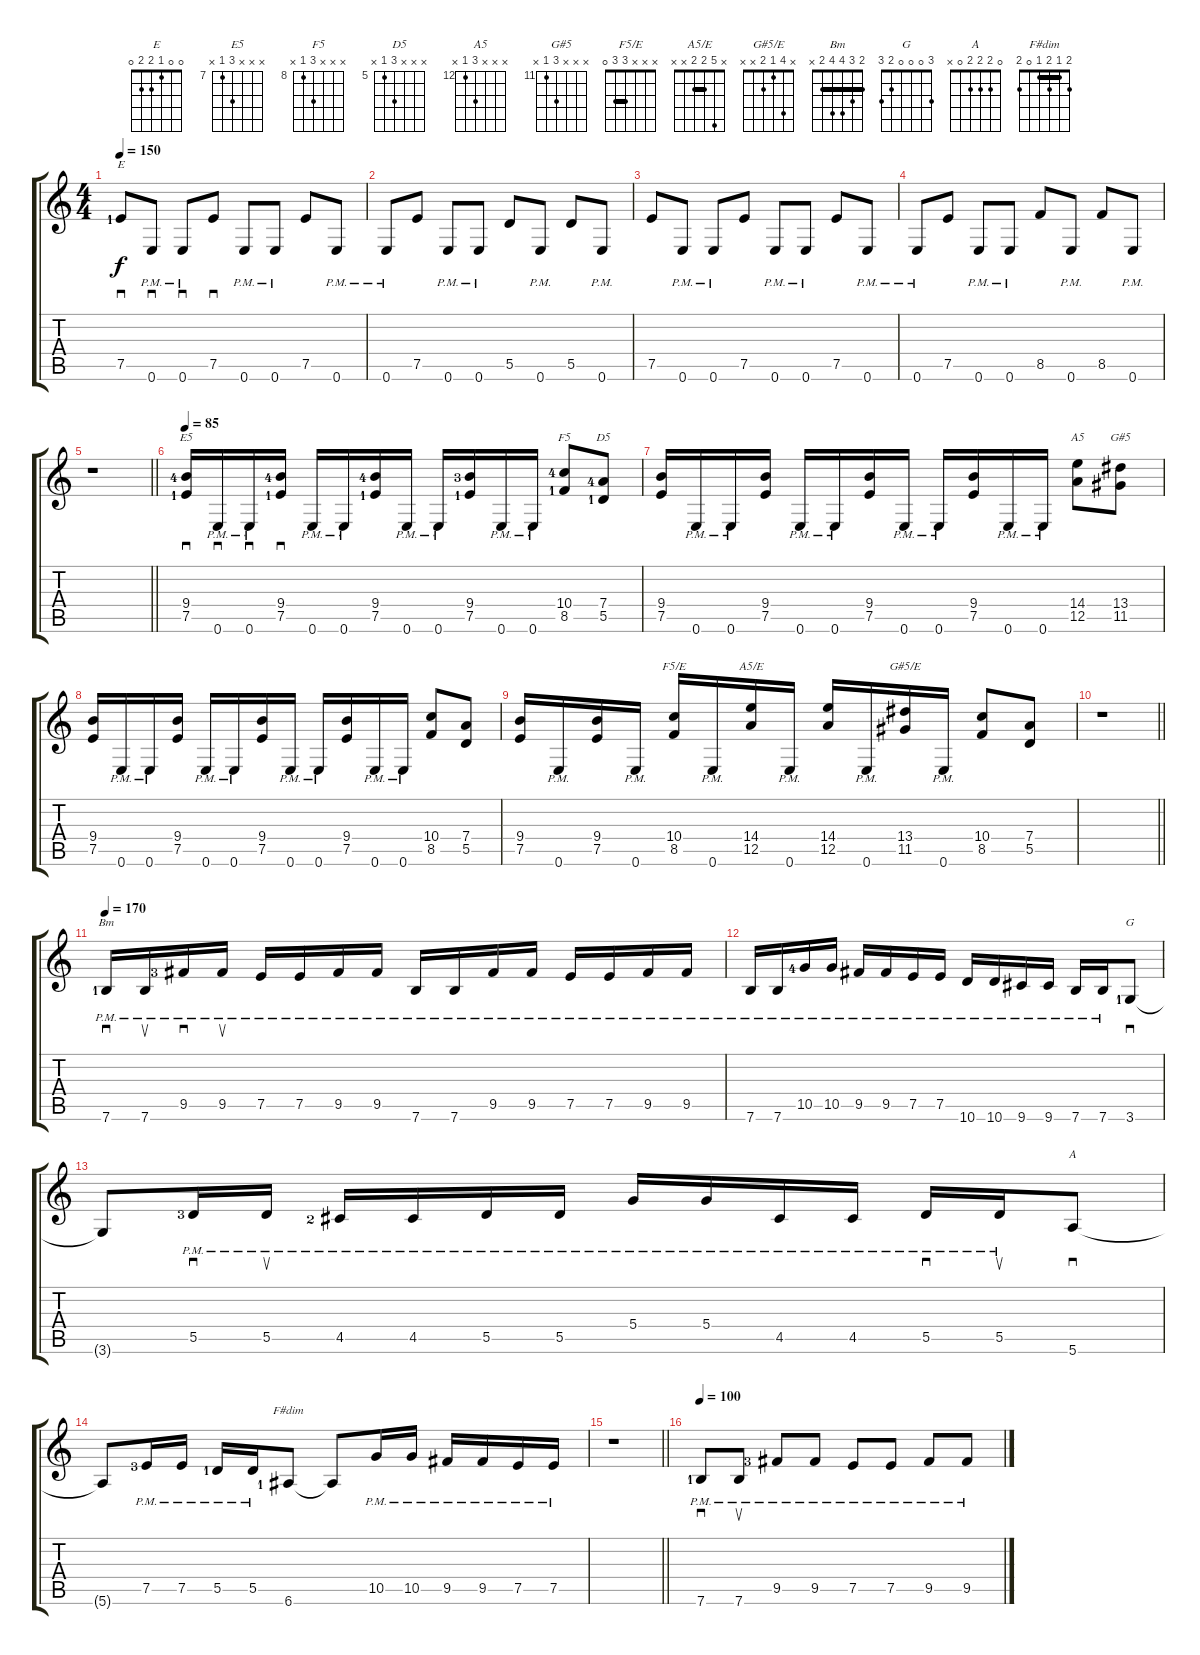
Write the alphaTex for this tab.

\track "" {instrument overdrivenguitar}
\staff {score tabs}
\tuning (E4 B3 G3 D3 A2 E2) {hide}
\chord ("E" 0 0 1 2 2 0)
\chord ("E5" x x x 9 7 x) {firstfret 7}
\chord ("F5" x x x 10 8 x) {firstfret 8}
\chord ("D5" x x x 7 5 x) {firstfret 5}
\chord ("A5" x x x 14 12 x) {firstfret 12}
\chord ("G#5" x x x 13 11 x) {firstfret 11}
\chord ("F5/E" x x x 3 3 0) {barre 3}
\chord ("A5/E" x 5 2 2 x x) {barre 2}
\chord ("G#5/E" x 4 1 2 x x)
\chord ("Bm" 2 3 4 4 2 x) {barre 2}
\chord ("G" 3 0 0 0 2 3)
\chord ("A" 0 2 2 2 0 x)
\chord ("F#dim" 2 1 2 1 0 2) {barre 1}
\ts (4 4)
\section ("" "")
\tempo 150
\clef g2
\ks c
7.5{lf 2}.8{sd ch "E" dy f} 0.6{pm}.8{sd} 0.6{pm}.8{sd} 7.5.8{sd} 0.6{pm}.8 0.6{pm}.8 7.5.8 0.6{pm}.8 |
0.6{pm}.8 7.5.8 0.6{pm}.8 0.6{pm}.8 5.5.8 0.6{pm}.8 5.5.8 0.6{pm}.8 |
7.5.8 0.6{pm}.8 0.6{pm}.8 7.5.8 0.6{pm}.8 0.6{pm}.8 7.5.8 0.6{pm}.8 |
0.6{pm}.8 7.5.8 0.6{pm}.8 0.6{pm}.8 8.5.8 0.6{pm}.8 8.5.8 0.6{pm}.8 |
\barLineRight lightlight
r.1 |
\section ("" "")
\tempo 85
(9.4{lf 5} 7.5{lf 2}).16{sd ch "E5"} 0.6{pm}.16{sd} 0.6{pm}.16{sd} (9.4{lf 5} 7.5{lf 2}).16{sd} 0.6{pm}.16 0.6{pm}.16 (9.4{lf 5} 7.5{lf 2}).16 0.6{pm}.16 0.6{pm}.16 (9.4{lf 4} 7.5{lf 2}).16 0.6{pm}.16 0.6{pm}.16 (10.4{lf 5} 8.5{lf 2}).8{ch "F5"} (7.4{lf 5} 5.5{lf 2}).8{ch "D5"} |
(9.4 7.5).16 0.6{pm}.16 0.6{pm}.16 (9.4 7.5).16 0.6{pm}.16 0.6{pm}.16 (9.4 7.5).16 0.6{pm}.16 0.6{pm}.16 (9.4 7.5).16 0.6{pm}.16 0.6{pm}.16 (14.4 12.5).8{ch "A5"} (13.4 11.5).8{ch "G#5"} |
(9.4 7.5).16 0.6{pm}.16 0.6{pm}.16 (9.4 7.5).16 0.6{pm}.16 0.6{pm}.16 (9.4 7.5).16 0.6{pm}.16 0.6{pm}.16 (9.4 7.5).16 0.6{pm}.16 0.6{pm}.16 (10.4 8.5).8 (7.4 5.5).8 |
(9.4 7.5).16 0.6{pm}.16 (9.4 7.5).16 0.6{pm}.16 (10.4 8.5).16{ch "F5/E"} 0.6{pm}.16 (14.4 12.5).16{ch "A5/E"} 0.6{pm}.16 (14.4 12.5).16 0.6{pm}.16 (13.4 11.5).16{ch "G#5/E"} 0.6{pm}.16 (10.4 8.5).8 (7.4 5.5).8 |
\barLineRight lightlight
r.1 |
\section ("" "")
\tempo 170
7.6{pm lf 2}.16{sd ch "Bm"} 7.6{pm}.16{su} 9.5{pm lf 4}.16{sd} 9.5{pm}.16{su} 7.5{pm}.16 7.5{pm}.16 9.5{pm}.16 9.5{pm}.16 7.6{pm}.16 7.6{pm}.16 9.5{pm}.16 9.5{pm}.16 7.5{pm}.16 7.5{pm}.16 9.5{pm}.16 9.5{pm}.16 |
7.6{pm}.16 7.6{pm}.16 10.5{pm lf 5}.16 10.5{pm}.16 9.5{pm}.16 9.5{pm}.16 7.5{pm}.16 7.5{pm}.16 10.6{pm}.16 10.6{pm}.16 9.6{pm}.16 9.6{pm}.16 7.6{pm}.16 7.6{pm}.16 3.6{lf 2}.8{sd ch "G"} |
3.6{t}.8 5.5{pm lf 4}.16{sd} 5.5{pm}.16{su} 4.5{pm lf 3}.16 4.5{pm}.16 5.5{pm}.16 5.5{pm}.16 5.4{pm}.16 5.4{pm}.16 4.5{pm}.16 4.5{pm}.16 5.5{pm}.16{sd} 5.5{pm}.16{su} 5.6.8{sd ch "A"} |
5.6{t}.8 7.5{pm lf 4}.16 7.5{pm}.16 5.5{pm lf 2}.16 5.5{pm}.16 6.6{lf 2}.8{ch "F#dim"} 6.6{t}.8 10.5{pm}.16 10.5{pm}.16 9.5{pm}.16 9.5{pm}.16 7.5{pm}.16 7.5{pm}.16 |
\barLineRight lightlight
r.1 |
\section ("" "")
\tempo 100
7.6{pm lf 2}.8{sd} 7.6{pm}.8{su} 9.5{pm lf 4}.8 9.5{pm}.8 7.5{pm}.8 7.5{pm}.8 9.5{pm}.8 9.5{pm}.8
